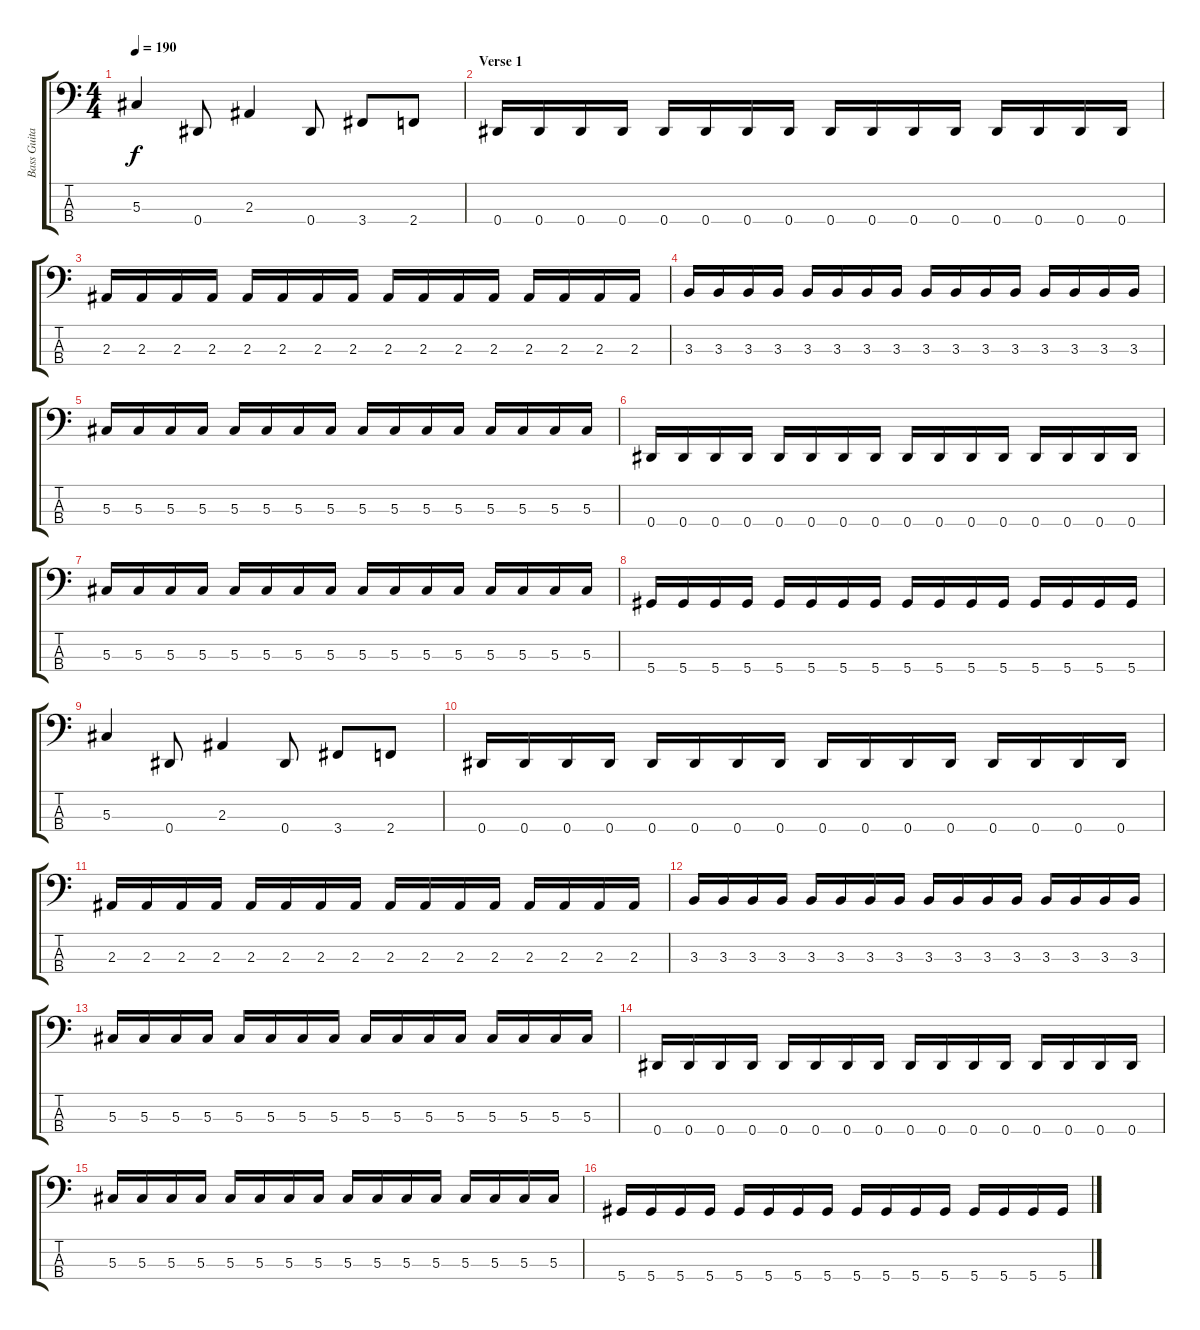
\track ("Bass Guitar" "Bass Guita") {instrument electricbasspick}
\staff {score tabs}
\tuning (Gb2 Db2 Ab1 Eb1) {hide}
\ts (4 4)
\tempo 190
\clef f4
\ks c
5.3.4{dy f} 0.4.8 2.3.4 0.4.8 3.4.8 2.4.8 |
\section ("" "Verse 1")
0.4.16 0.4.16 0.4.16 0.4.16 0.4.16 0.4.16 0.4.16 0.4.16 0.4.16 0.4.16 0.4.16 0.4.16 0.4.16 0.4.16 0.4.16 0.4.16 |
2.3.16 2.3.16 2.3.16 2.3.16 2.3.16 2.3.16 2.3.16 2.3.16 2.3.16 2.3.16 2.3.16 2.3.16 2.3.16 2.3.16 2.3.16 2.3.16 |
3.3.16 3.3.16 3.3.16 3.3.16 3.3.16 3.3.16 3.3.16 3.3.16 3.3.16 3.3.16 3.3.16 3.3.16 3.3.16 3.3.16 3.3.16 3.3.16 |
5.3.16 5.3.16 5.3.16 5.3.16 5.3.16 5.3.16 5.3.16 5.3.16 5.3.16 5.3.16 5.3.16 5.3.16 5.3.16 5.3.16 5.3.16 5.3.16 |
0.4.16 0.4.16 0.4.16 0.4.16 0.4.16 0.4.16 0.4.16 0.4.16 0.4.16 0.4.16 0.4.16 0.4.16 0.4.16 0.4.16 0.4.16 0.4.16 |
5.3.16 5.3.16 5.3.16 5.3.16 5.3.16 5.3.16 5.3.16 5.3.16 5.3.16 5.3.16 5.3.16 5.3.16 5.3.16 5.3.16 5.3.16 5.3.16 |
5.4.16 5.4.16 5.4.16 5.4.16 5.4.16 5.4.16 5.4.16 5.4.16 5.4.16 5.4.16 5.4.16 5.4.16 5.4.16 5.4.16 5.4.16 5.4.16 |
5.3.4 0.4.8 2.3.4 0.4.8 3.4.8 2.4.8 |
0.4.16 0.4.16 0.4.16 0.4.16 0.4.16 0.4.16 0.4.16 0.4.16 0.4.16 0.4.16 0.4.16 0.4.16 0.4.16 0.4.16 0.4.16 0.4.16 |
2.3.16 2.3.16 2.3.16 2.3.16 2.3.16 2.3.16 2.3.16 2.3.16 2.3.16 2.3.16 2.3.16 2.3.16 2.3.16 2.3.16 2.3.16 2.3.16 |
3.3.16 3.3.16 3.3.16 3.3.16 3.3.16 3.3.16 3.3.16 3.3.16 3.3.16 3.3.16 3.3.16 3.3.16 3.3.16 3.3.16 3.3.16 3.3.16 |
5.3.16 5.3.16 5.3.16 5.3.16 5.3.16 5.3.16 5.3.16 5.3.16 5.3.16 5.3.16 5.3.16 5.3.16 5.3.16 5.3.16 5.3.16 5.3.16 |
0.4.16 0.4.16 0.4.16 0.4.16 0.4.16 0.4.16 0.4.16 0.4.16 0.4.16 0.4.16 0.4.16 0.4.16 0.4.16 0.4.16 0.4.16 0.4.16 |
5.3.16 5.3.16 5.3.16 5.3.16 5.3.16 5.3.16 5.3.16 5.3.16 5.3.16 5.3.16 5.3.16 5.3.16 5.3.16 5.3.16 5.3.16 5.3.16 |
5.4.16 5.4.16 5.4.16 5.4.16 5.4.16 5.4.16 5.4.16 5.4.16 5.4.16 5.4.16 5.4.16 5.4.16 5.4.16 5.4.16 5.4.16 5.4.16
